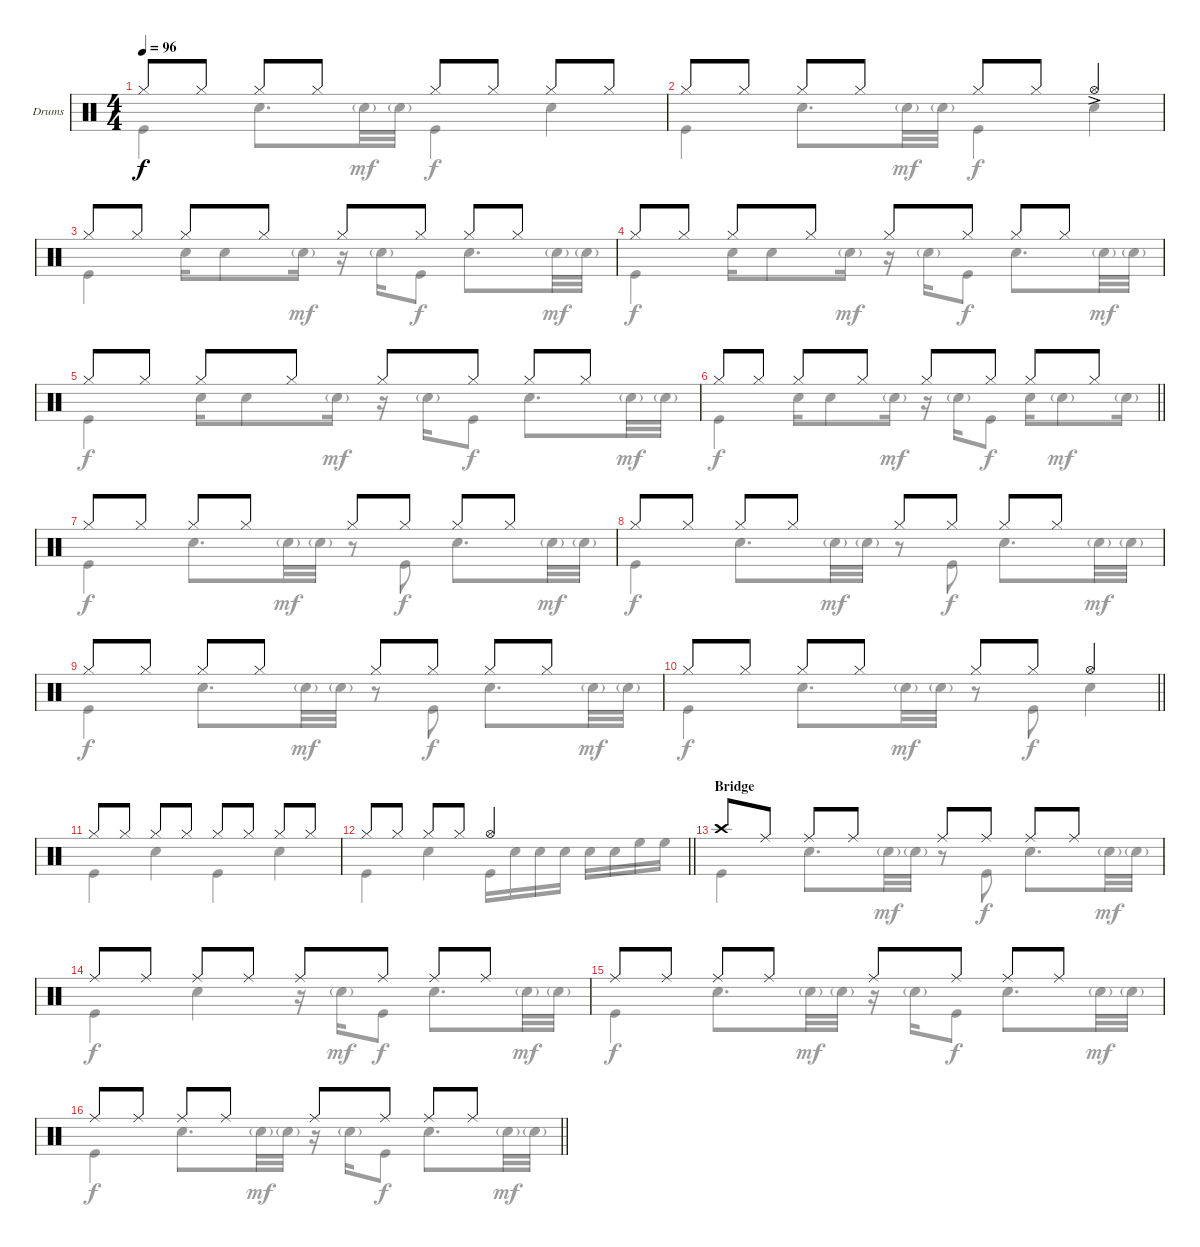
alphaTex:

\bracketExtendMode groupsimilarinstruments
\firstSystemTrackNameOrientation horizontal
\otherSystemsTrackNameOrientation horizontal
\track ("Drumkit" "Drums") {instrument percussion}
\staff {score}
\articulation defaults
\voice
\ts (4 4)
\tempo 96
\clef neutral
\ks c "Hi-Hat (closed)".8{dy f} "Hi-Hat (closed)".8 "Hi-Hat (closed)".8 "Hi-Hat (closed)".8 "Hi-Hat (closed)".8 "Hi-Hat (closed)".8 "Hi-Hat (closed)".8 "Hi-Hat (closed)".8
|
"Hi-Hat (closed)".8 "Hi-Hat (closed)".8 "Hi-Hat (closed)".8 "Hi-Hat (closed)".8 "Hi-Hat (closed)".8 "Hi-Hat (closed)".8 "Hi-Hat (open)"{ac}.4 |
"Hi-Hat (closed)".8 "Hi-Hat (closed)".8 "Hi-Hat (closed)".8 "Hi-Hat (closed)".8 "Hi-Hat (closed)".8 "Hi-Hat (closed)".8 "Hi-Hat (closed)".8 "Hi-Hat (closed)".8 |
"Hi-Hat (closed)".8 "Hi-Hat (closed)".8 "Hi-Hat (closed)".8 "Hi-Hat (closed)".8 "Hi-Hat (closed)".8 "Hi-Hat (closed)".8 "Hi-Hat (closed)".8 "Hi-Hat (closed)".8 |
"Hi-Hat (closed)".8 "Hi-Hat (closed)".8 "Hi-Hat (closed)".8 "Hi-Hat (closed)".8 "Hi-Hat (closed)".8 "Hi-Hat (closed)".8 "Hi-Hat (closed)".8 "Hi-Hat (closed)".8 |
\barLineRight lightlight "Hi-Hat (closed)".8 "Hi-Hat (closed)".8 "Hi-Hat (closed)".8 "Hi-Hat (closed)".8 "Hi-Hat (closed)".8 "Hi-Hat (closed)".8 "Hi-Hat (closed)".8 "Hi-Hat (closed)".8
|
"Hi-Hat (closed)".8 "Hi-Hat (closed)".8 "Hi-Hat (closed)".8 "Hi-Hat (closed)".8 "Hi-Hat (closed)".8 "Hi-Hat (closed)".8 "Hi-Hat (closed)".8 "Hi-Hat (closed)".8 |
"Hi-Hat (closed)".8 "Hi-Hat (closed)".8 "Hi-Hat (closed)".8 "Hi-Hat (closed)".8 "Hi-Hat (closed)".8 "Hi-Hat (closed)".8 "Hi-Hat (closed)".8 "Hi-Hat (closed)".8 |
"Hi-Hat (closed)".8 "Hi-Hat (closed)".8 "Hi-Hat (closed)".8 "Hi-Hat (closed)".8 "Hi-Hat (closed)".8 "Hi-Hat (closed)".8 "Hi-Hat (closed)".8 "Hi-Hat (closed)".8 |
\barLineRight lightlight "Hi-Hat (closed)".8 "Hi-Hat (closed)".8 "Hi-Hat (closed)".8 "Hi-Hat (closed)".8 "Hi-Hat (closed)".8 "Hi-Hat (closed)".8 "Hi-Hat (open)".4
|
"Hi-Hat (closed)".8 "Hi-Hat (closed)".8 "Hi-Hat (closed)".8 "Hi-Hat (closed)".8 "Hi-Hat (closed)".8 "Hi-Hat (closed)".8 "Hi-Hat (closed)".8 "Hi-Hat (closed)".8 |
\barLineRight lightlight "Hi-Hat (closed)".8 "Hi-Hat (closed)".8 "Hi-Hat (closed)".8 "Hi-Hat (closed)".8 "Hi-Hat (open)".2
|
\section ("" "Bridge")
"Crash high (hit)".8 "Ride (middle)".8 "Ride (middle)".8 "Ride (middle)".8 "Ride (middle)".8 "Ride (middle)".8 "Ride (middle)".8 "Ride (middle)".8 |
"Ride (middle)".8 "Ride (middle)".8 "Ride (middle)".8 "Ride (middle)".8 "Ride (middle)".8 "Ride (middle)".8 "Ride (middle)".8 "Ride (middle)".8 |
"Ride (middle)".8 "Ride (middle)".8 "Ride (middle)".8 "Ride (middle)".8 "Ride (middle)".8 "Ride (middle)".8 "Ride (middle)".8 "Ride (middle)".8 |
\barLineRight lightlight "Ride (middle)".8 "Ride (middle)".8 "Ride (middle)".8 "Ride (middle)".8 "Ride (middle)".8 "Ride (middle)".8 "Ride (middle)".8 "Ride (middle)".8
\voice
\clef neutral
\ottava regular
\simile none
\ks c "Kick (hit)".4{dy f} "Snare (hit) 2".8{d} "Snare (hit) 2"{g}.32{dy mf} "Snare (hit) 2"{g}.32 "Kick (hit)".4{dy f} "Snare (hit) 2".4
|
"Kick (hit)".4 "Snare (hit) 2".8{d} "Snare (hit) 2"{g}.32{dy mf} "Snare (hit) 2"{g}.32 "Kick (hit)".4{dy f} "Snare (hit) 2".4 |
"Kick (hit)".4 "Snare (hit) 2".16 "Snare (hit) 2".8 "Snare (hit) 2"{g}.16{dy mf} r.16 "Snare (hit) 2"{g}.16 "Kick (hit)".8{dy f} "Snare (hit) 2".8{d} "Snare (hit) 2"{g}.32{dy mf} "Snare (hit) 2"{g}.32 |
"Kick (hit)".4{dy f} "Snare (hit) 2".16 "Snare (hit) 2".8 "Snare (hit) 2"{g}.16{dy mf} r.16 "Snare (hit) 2"{g}.16 "Kick (hit)".8{dy f} "Snare (hit) 2".8{d} "Snare (hit) 2"{g}.32{dy mf} "Snare (hit) 2"{g}.32 |
"Kick (hit)".4{dy f} "Snare (hit) 2".16 "Snare (hit) 2".8 "Snare (hit) 2"{g}.16{dy mf} r.16 "Snare (hit) 2"{g}.16 "Kick (hit)".8{dy f} "Snare (hit) 2".8{d} "Snare (hit) 2"{g}.32{dy mf} "Snare (hit) 2"{g}.32 |
\barLineRight lightlight "Kick (hit)".4{dy f} "Snare (hit) 2".16 "Snare (hit) 2".8 "Snare (hit) 2"{g}.16{dy mf}
r.16 "Snare (hit) 2"{g}.16 "Kick (hit)".8{dy f} "Snare (hit) 2".16 "Snare (hit) 2"{g}.8{dy mf} "Snare (hit) 2"{g}.16 |
"Kick (hit)".4{dy f} "Snare (hit) 2".8{d} "Snare (hit) 2"{g}.32{dy mf} "Snare (hit) 2"{g}.32 r.8 "Kick (hit)".8{dy f} "Snare (hit) 2".8{d} "Snare (hit) 2"{g}.32{dy mf} "Snare (hit) 2"{g}.32 |
"Kick (hit)".4{dy f} "Snare (hit) 2".8{d} "Snare (hit) 2"{g}.32{dy mf} "Snare (hit) 2"{g}.32 r.8 "Kick (hit)".8{dy f} "Snare (hit) 2".8{d} "Snare (hit) 2"{g}.32{dy mf} "Snare (hit) 2"{g}.32 |
"Kick (hit)".4{dy f} "Snare (hit) 2".8{d} "Snare (hit) 2"{g}.32{dy mf} "Snare (hit) 2"{g}.32 r.8 "Kick (hit)".8{dy f} "Snare (hit) 2".8{d} "Snare (hit) 2"{g}.32{dy mf} "Snare (hit) 2"{g}.32 |
\barLineRight lightlight "Kick (hit)".4{dy f} "Snare (hit) 2".8{d} "Snare (hit) 2"{g}.32{dy mf} "Snare (hit) 2"{g}.32
r.8 "Kick (hit)".8{dy f} "Snare (hit) 2".4 |
"Kick (hit)".4 "Snare (hit) 2".4 "Kick (hit)".4 "Snare (hit) 2".4 |
\barLineRight lightlight "Kick (hit)".4 "Snare (hit) 2".4 "Kick (hit)".16 "Snare (hit) 2".16 "Snare (hit) 2".16 "Snare (hit) 2".16 "Snare (hit) 2".16 "Snare (hit) 2".16 "High Floor Tom (hit)".16 "High Floor Tom (hit)".16
|
"Kick (hit)".4 "Snare (hit) 2".8{d} "Snare (hit) 2"{g}.32{dy mf} "Snare (hit) 2"{g}.32 r.8 "Kick (hit)".8{dy f} "Snare (hit) 2".8{d} "Snare (hit) 2"{g}.32{dy mf} "Snare (hit) 2"{g}.32 |
"Kick (hit)".4{dy f} "Snare (hit) 2".4 r.16 "Snare (hit) 2"{g}.16{dy mf} "Kick (hit)".8{dy f} "Snare (hit) 2".8{d} "Snare (hit) 2"{g}.32{dy mf} "Snare (hit) 2"{g}.32 |
"Kick (hit)".4{dy f} "Snare (hit) 2".8{d} "Snare (hit) 2"{g}.32{dy mf} "Snare (hit) 2"{g}.32 r.16 "Snare (hit) 2"{g}.16 "Kick (hit)".8{dy f} "Snare (hit) 2".8{d} "Snare (hit) 2"{g}.32{dy mf} "Snare (hit) 2"{g}.32 |
\barLineRight lightlight "Kick (hit)".4{dy f} "Snare (hit) 2".8{d} "Snare (hit) 2"{g}.32{dy mf} "Snare (hit) 2"{g}.32
r.16 "Snare (hit) 2"{g}.16 "Kick (hit)".8{dy f} "Snare (hit) 2".8{d} "Snare (hit) 2"{g}.32{dy mf} "Snare (hit) 2"{g}.32
